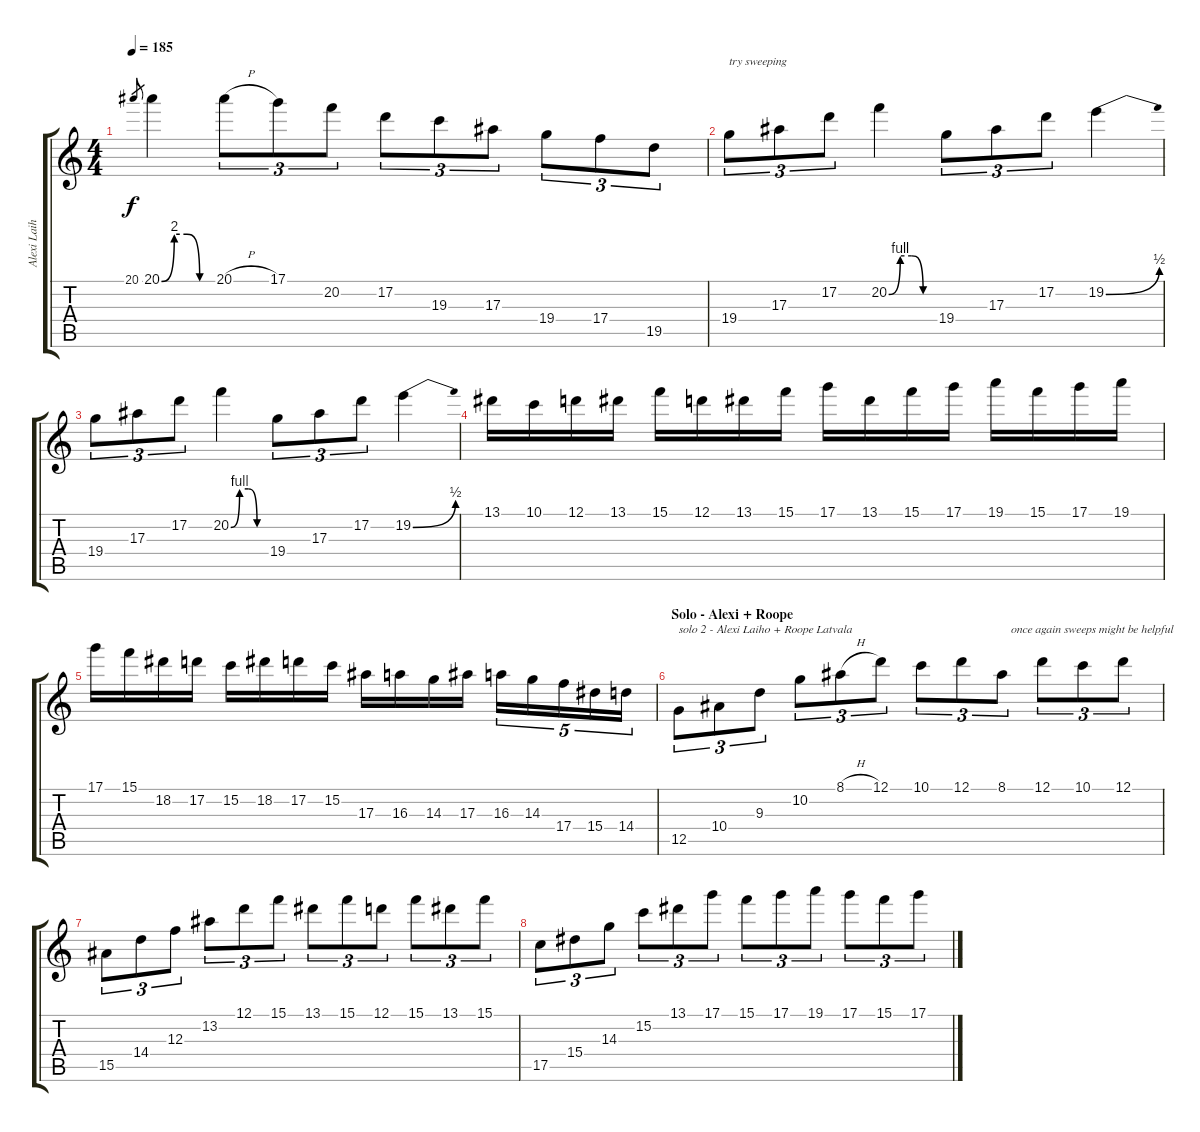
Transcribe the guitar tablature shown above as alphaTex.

\track ("Alexi Laiho" "Alexi Laih") {instrument distortionguitar}
\staff {score tabs}
\tuning (D4 A3 F3 C3 G2 D2) {hide}
\ts (4 4)
\tempo 185
\clef g2
\ks c
20.1.8{gr dy f} 20.1{be (custom 0 0 15 8 30 8 45 0 60 0)}.4 20.1{h}.8{tu (3 2)} 17.1.8{tu (3 2)} 20.2.8{tu (3 2)} 17.2.8{tu (3 2)} 19.3.8{tu (3 2)} 17.3.8{tu (3 2)} 19.4.8{tu (3 2)} 17.4.8{tu (3 2)} 19.5.8{tu (3 2)} |
19.4.8{tu (3 2) txt "try sweeping"} 17.3.8{tu (3 2)} 17.2.8{tu (3 2)} 20.2{be (custom 0 0 15 4 30 4 45 0 60 0)}.4 19.4.8{tu (3 2)} 17.3.8{tu (3 2)} 17.2.8{tu (3 2)} 19.2{be (bend 0 0 60 2)}.4 |
19.4.8{tu (3 2)} 17.3.8{tu (3 2)} 17.2.8{tu (3 2)} 20.2{be (custom 0 0 15 4 30 4 45 0 60 0)}.4 19.4.8{tu (3 2)} 17.3.8{tu (3 2)} 17.2.8{tu (3 2)} 19.2{be (bend 0 0 60 2)}.4 |
13.1.16 10.1.16 12.1.16 13.1.16 15.1.16 12.1.16 13.1.16 15.1.16 17.1.16 13.1.16 15.1.16 17.1.16 19.1.16 15.1.16 17.1.16 19.1.16 |
17.1.16 15.1.16 18.2.16 17.2.16 15.2.16 18.2.16 17.2.16 15.2.16 17.3.16 16.3.16 14.3.16 17.3.16 16.3.16{tu (5 4)} 14.3.16{tu (5 4)} 17.4.16{tu (5 4)} 15.4.16{tu (5 4)} 14.4.16{tu (5 4)} |
\section ("" "Solo - Alexi + Roope")
12.5.8{tu (3 2) txt "solo 2 - Alexi Laiho + Roope Latvala"} 10.4.8{tu (3 2)} 9.3.8{tu (3 2)} 10.2.8{tu (3 2)} 8.1{h}.8{tu (3 2)} 12.1.8{tu (3 2)} 10.1.8{tu (3 2)} 12.1.8{tu (3 2)} 8.1.8{tu (3 2) txt "   once again sweeps might be helpful"} 12.1.8{tu (3 2)} 10.1.8{tu (3 2)} 12.1.8{tu (3 2)} |
15.5.8{tu (3 2)} 14.4.8{tu (3 2)} 12.3.8{tu (3 2)} 13.2.8{tu (3 2)} 12.1.8{tu (3 2)} 15.1.8{tu (3 2)} 13.1.8{tu (3 2)} 15.1.8{tu (3 2)} 12.1.8{tu (3 2)} 15.1.8{tu (3 2)} 13.1.8{tu (3 2)} 15.1.8{tu (3 2)} |
17.5.8{tu (3 2)} 15.4.8{tu (3 2)} 14.3.8{tu (3 2)} 15.2.8{tu (3 2)} 13.1.8{tu (3 2)} 17.1.8{tu (3 2)} 15.1.8{tu (3 2)} 17.1.8{tu (3 2)} 19.1.8{tu (3 2)} 17.1.8{tu (3 2)} 15.1.8{tu (3 2)} 17.1.8{tu (3 2)}
